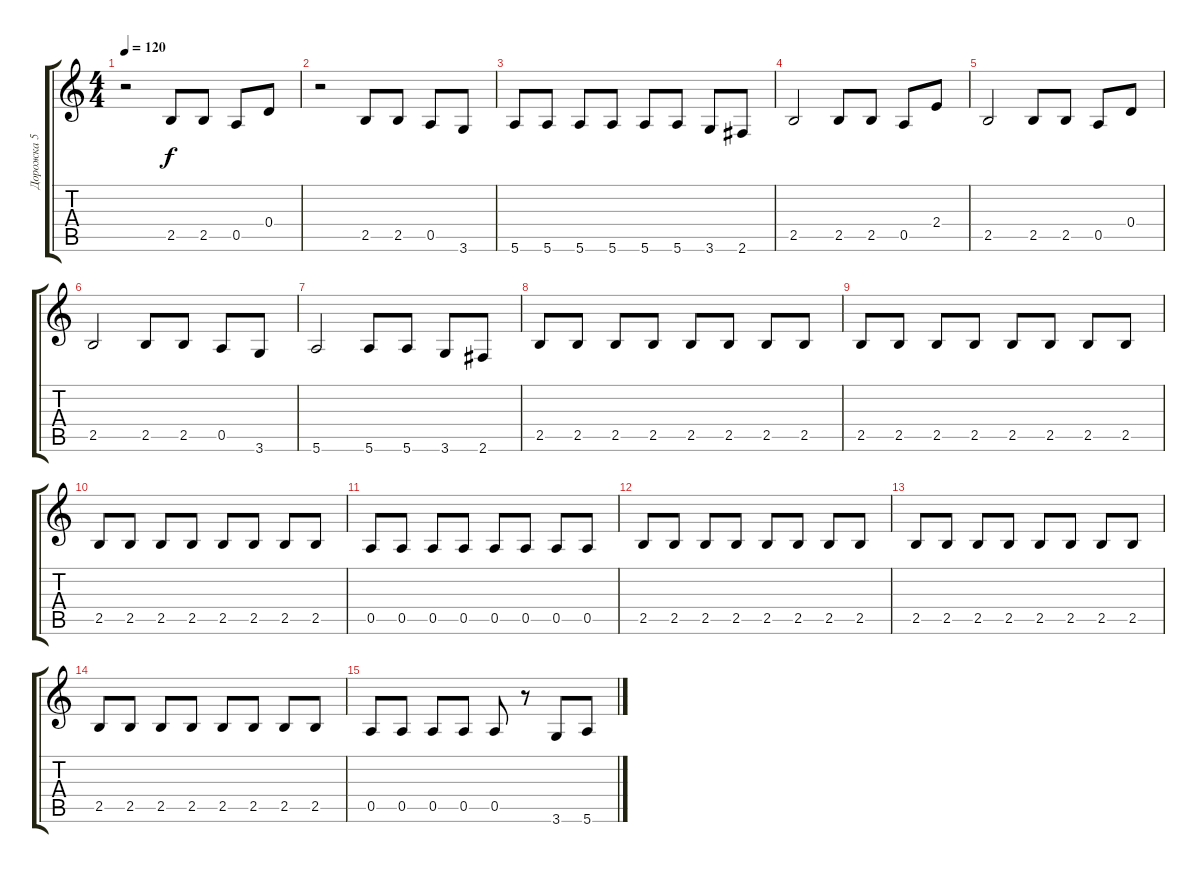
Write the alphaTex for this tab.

\track ("Дорожка 5" "Дорожка 5") {instrument electricbasspick}
\staff {score tabs}
\tuning (E4 B3 G3 D3 A2 E2) {hide}
\ts (4 4)
\tempo 120
\clef g2
\ks c
r.2{dy f} 2.5.8 2.5.8 0.5.8 0.4.8 |
r.2 2.5.8 2.5.8 0.5.8 3.6.8 |
5.6.8 5.6.8 5.6.8 5.6.8 5.6.8 5.6.8 3.6.8 2.6.8 |
2.5.2 2.5.8 2.5.8 0.5.8 2.4.8 |
2.5.2 2.5.8 2.5.8 0.5.8 0.4.8 |
2.5.2 2.5.8 2.5.8 0.5.8 3.6.8 |
5.6.2 5.6.8 5.6.8 3.6.8 2.6.8 |
2.5.8 2.5.8 2.5.8 2.5.8 2.5.8 2.5.8 2.5.8 2.5.8 |
2.5.8 2.5.8 2.5.8 2.5.8 2.5.8 2.5.8 2.5.8 2.5.8 |
2.5.8 2.5.8 2.5.8 2.5.8 2.5.8 2.5.8 2.5.8 2.5.8 |
0.5.8 0.5.8 0.5.8 0.5.8 0.5.8 0.5.8 0.5.8 0.5.8 |
2.5.8 2.5.8 2.5.8 2.5.8 2.5.8 2.5.8 2.5.8 2.5.8 |
2.5.8 2.5.8 2.5.8 2.5.8 2.5.8 2.5.8 2.5.8 2.5.8 |
2.5.8 2.5.8 2.5.8 2.5.8 2.5.8 2.5.8 2.5.8 2.5.8 |
0.5.8 0.5.8 0.5.8 0.5.8 0.5.8 r.8 3.6.8 5.6.8
